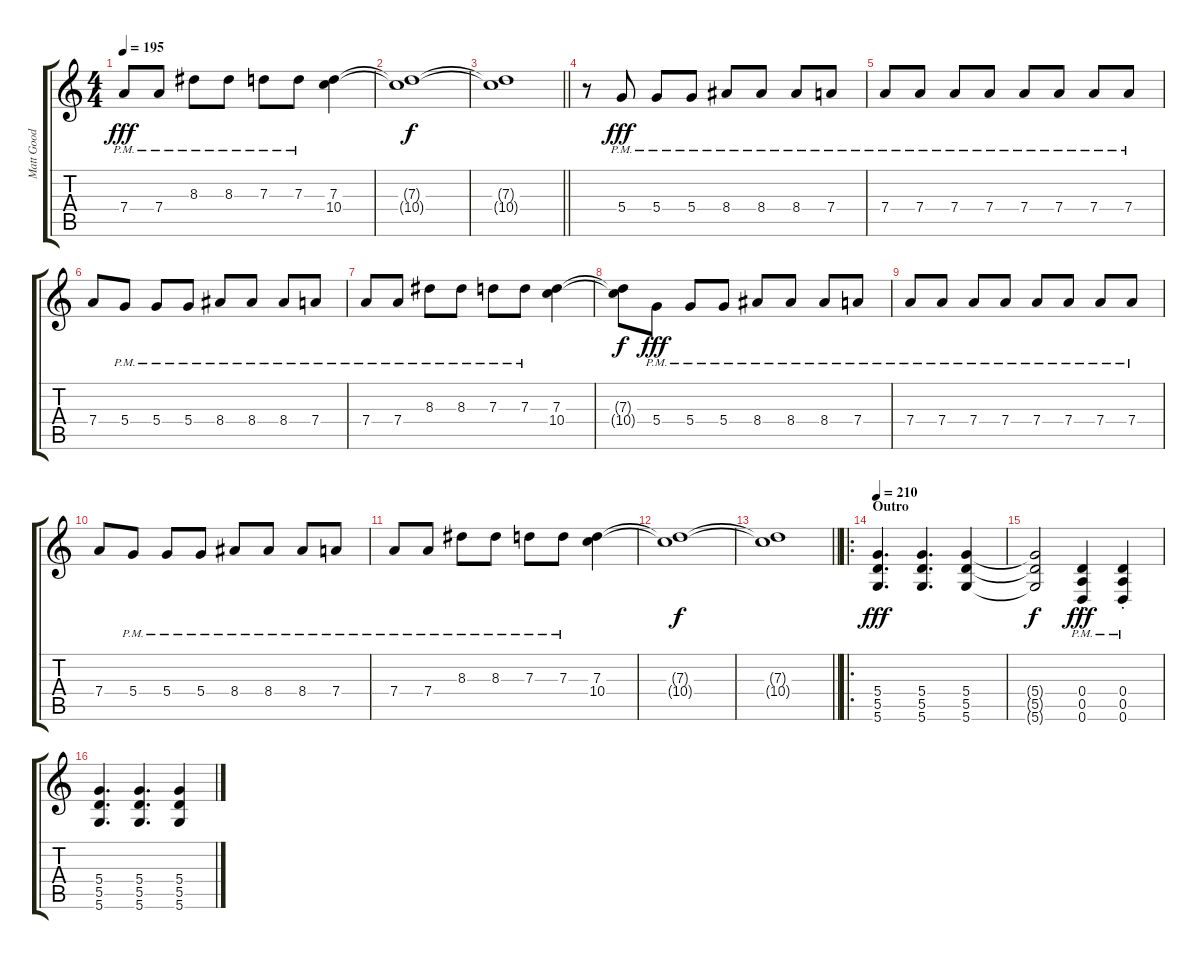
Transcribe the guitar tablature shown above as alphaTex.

\track ("Matt Good" "Matt Good") {instrument distortionguitar}
\staff {score tabs}
\tuning (E4 B3 G3 D3 A2 D2) {hide}
\ts (4 4)
\tempo 195
\clef g2
\ks c
7.4{pm}.8{dy fff} 7.4{pm}.8 8.3{pm}.8 8.3{pm}.8 7.3{pm}.8 7.3{pm}.8 (7.3 10.4).4 |
(7.3{t} 10.4{t}).1{dy f volume 0} |
\barLineRight lightlight
(7.3{t} 10.4{t}).1 |
r.8{volume 16} 5.4{pm}.8{dy fff} 5.4{pm}.8 5.4{pm}.8 8.4{pm}.8 8.4{pm}.8 8.4{pm}.8 7.4{pm}.8 |
7.4{pm}.8 7.4{pm}.8 7.4{pm}.8 7.4{pm}.8 7.4{pm}.8 7.4{pm}.8 7.4{pm}.8 7.4{pm}.8 |
7.4.8 5.4{pm}.8 5.4{pm}.8 5.4{pm}.8 8.4{pm}.8 8.4{pm}.8 8.4{pm}.8 7.4{pm}.8 |
7.4{pm}.8 7.4{pm}.8 8.3{pm}.8 8.3{pm}.8 7.3{pm}.8 7.3{pm}.8 (7.3 10.4).4 |
(7.3{t} 10.4{t}).8{dy f} 5.4{pm}.8{dy fff} 5.4{pm}.8 5.4{pm}.8 8.4{pm}.8 8.4{pm}.8 8.4{pm}.8 7.4{pm}.8 |
7.4{pm}.8 7.4{pm}.8 7.4{pm}.8 7.4{pm}.8 7.4{pm}.8 7.4{pm}.8 7.4{pm}.8 7.4{pm}.8 |
7.4.8 5.4{pm}.8 5.4{pm}.8 5.4{pm}.8 8.4{pm}.8 8.4{pm}.8 8.4{pm}.8 7.4{pm}.8 |
7.4{pm}.8 7.4{pm}.8 8.3{pm}.8 8.3{pm}.8 7.3{pm}.8 7.3{pm}.8 (7.3 10.4).4 |
(7.3{t} 10.4{t}).1{dy f volume 0} |
\barLineRight lightlight
(7.3{t} 10.4{t}).1 |
\ro
\section ("" "Outro")
\tempo 210
(5.4 5.5 5.6).4{d dy fff volume 16} (5.4 5.5 5.6).4{d} (5.4 5.5 5.6).4 |
(5.4{t} 5.5{t} 5.6{t}).2{dy f} (0.4{pm st} 0.5{pm st} 0.6{pm st}).4{dy fff} (0.4{pm st} 0.5{pm st} 0.6{pm st}).4 |
(5.4 5.5 5.6).4{d} (5.4 5.5 5.6).4{d} (5.4 5.5 5.6).4
